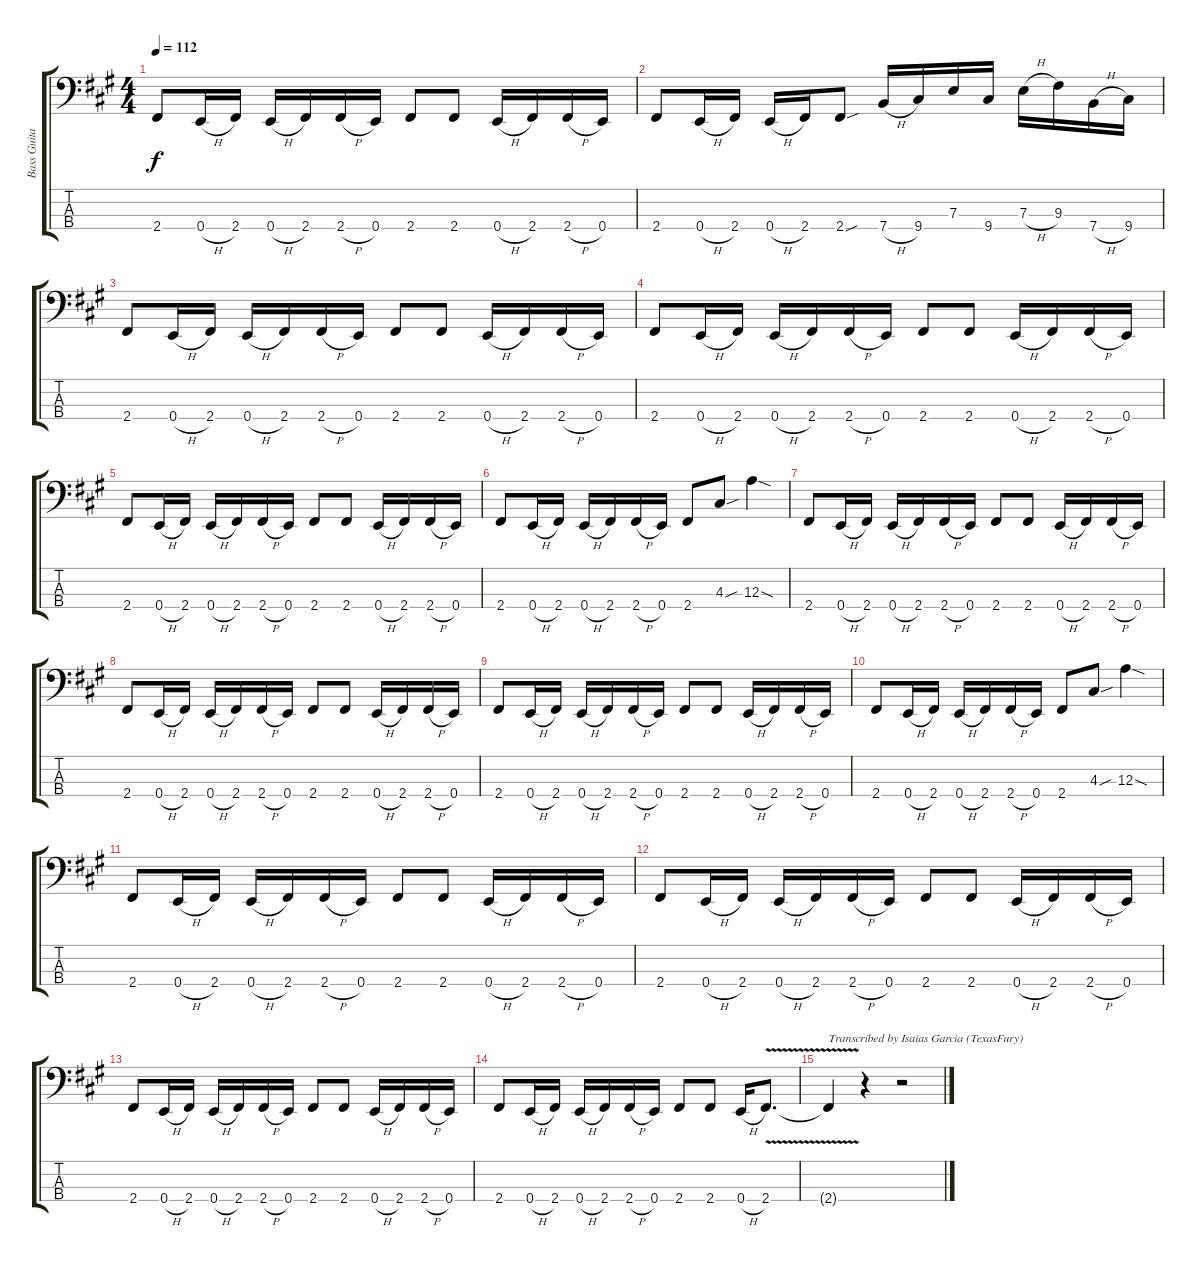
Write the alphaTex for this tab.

\track ("Bass Guitar" "Bass Guita") {instrument electricbassfinger}
\staff {score tabs}
\tuning (G2 D2 A1 E1) {hide}
\ts (4 4)
\tempo 112
\clef f4
\ks f#minor
2.4.8{dy f} 0.4{h}.16 2.4.16 0.4{h}.16 2.4.16 2.4{h}.16 0.4.16 2.4.8 2.4.8 0.4{h}.16 2.4.16 2.4{h}.16 0.4.16 |
2.4.8 0.4{h}.16 2.4.16 0.4{h}.16 2.4.16 2.4{sou}.8 7.4{h}.16 9.4.16 7.3.16 9.4.16 7.3{h}.16 9.3.16 7.4{h}.16 9.4.16 |
2.4.8 0.4{h}.16 2.4.16 0.4{h}.16 2.4.16 2.4{h}.16 0.4.16 2.4.8 2.4.8 0.4{h}.16 2.4.16 2.4{h}.16 0.4.16 |
2.4.8 0.4{h}.16 2.4.16 0.4{h}.16 2.4.16 2.4{h}.16 0.4.16 2.4.8 2.4.8 0.4{h}.16 2.4.16 2.4{h}.16 0.4.16 |
2.4.8 0.4{h}.16 2.4.16 0.4{h}.16 2.4.16 2.4{h}.16 0.4.16 2.4.8 2.4.8 0.4{h}.16 2.4.16 2.4{h}.16 0.4.16 |
2.4.8 0.4{h}.16 2.4.16 0.4{h}.16 2.4.16 2.4{h}.16 0.4.16 2.4.8 4.3{sou}.8 12.3{sod}.4 |
2.4.8 0.4{h}.16 2.4.16 0.4{h}.16 2.4.16 2.4{h}.16 0.4.16 2.4.8 2.4.8 0.4{h}.16 2.4.16 2.4{h}.16 0.4.16 |
2.4.8 0.4{h}.16 2.4.16 0.4{h}.16 2.4.16 2.4{h}.16 0.4.16 2.4.8 2.4.8 0.4{h}.16 2.4.16 2.4{h}.16 0.4.16 |
2.4.8 0.4{h}.16 2.4.16 0.4{h}.16 2.4.16 2.4{h}.16 0.4.16 2.4.8 2.4.8 0.4{h}.16 2.4.16 2.4{h}.16 0.4.16 |
2.4.8 0.4{h}.16 2.4.16 0.4{h}.16 2.4.16 2.4{h}.16 0.4.16 2.4.8 4.3{sou}.8 12.3{sod}.4 |
2.4.8 0.4{h}.16 2.4.16 0.4{h}.16 2.4.16 2.4{h}.16 0.4.16 2.4.8 2.4.8 0.4{h}.16 2.4.16 2.4{h}.16 0.4.16 |
2.4.8 0.4{h}.16 2.4.16 0.4{h}.16 2.4.16 2.4{h}.16 0.4.16 2.4.8 2.4.8 0.4{h}.16 2.4.16 2.4{h}.16 0.4.16 |
2.4.8 0.4{h}.16 2.4.16 0.4{h}.16 2.4.16 2.4{h}.16 0.4.16 2.4.8 2.4.8 0.4{h}.16 2.4.16 2.4{h}.16 0.4.16 |
2.4.8 0.4{h}.16 2.4.16 0.4{h}.16 2.4.16 2.4{h}.16 0.4.16 2.4.8 2.4.8 0.4{h}.16 2.4{v}.8{d} |
2.4{t}.4{txt "Transcribed by Isaias Garcia (TexasFury)"} r.4 r.2
